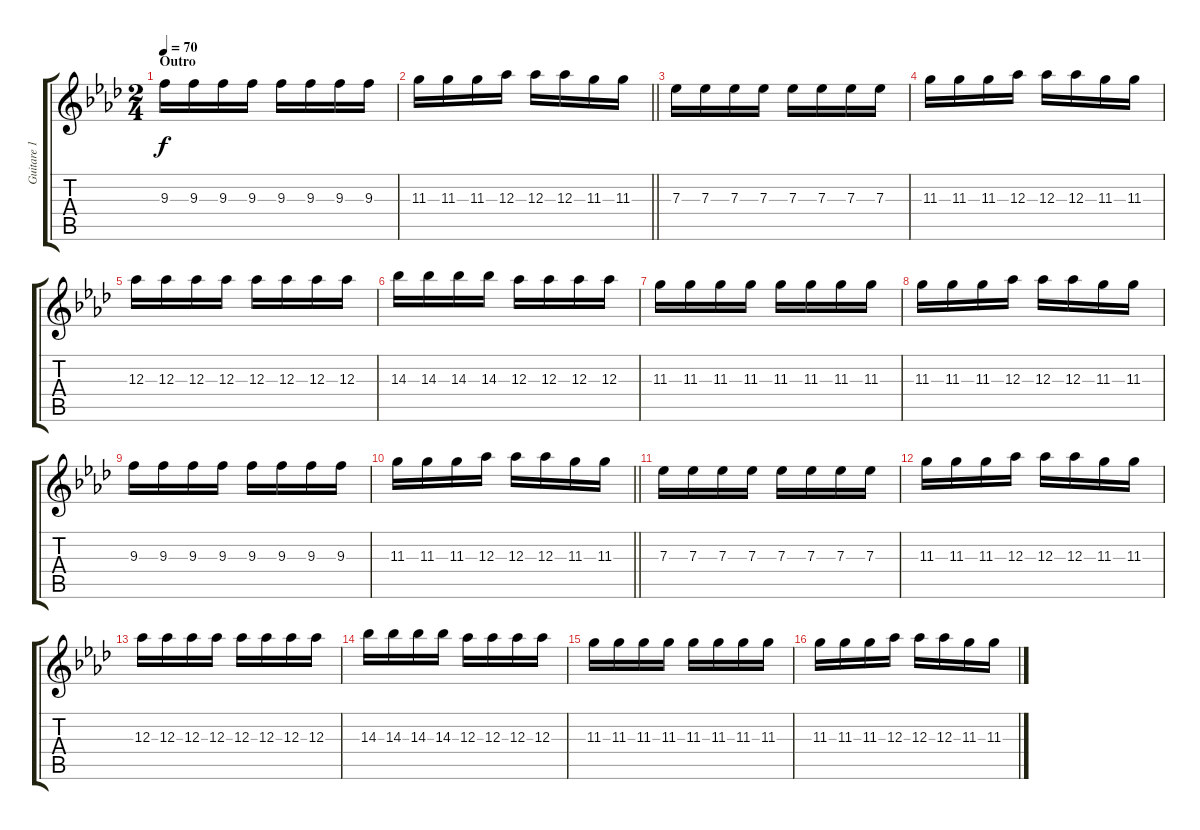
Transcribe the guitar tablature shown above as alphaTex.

\track ("Guitare 1" "Guitare 1") {instrument electricguitarclean}
\staff {score tabs}
\tuning (F4 C4 Ab3 Eb3 Bb2 F2) {hide}
\ts (2 4)
\section ("" "Outro")
\tempo 70
\clef g2
\ks fminor
9.3.16{dy f volume 11 balance 5} 9.3.16 9.3.16 9.3.16 9.3.16 9.3.16 9.3.16 9.3.16 |
\barLineRight lightlight
11.3.16 11.3.16 11.3.16 12.3.16 12.3.16 12.3.16 11.3.16 11.3.16 |
7.3.16 7.3.16 7.3.16 7.3.16 7.3.16 7.3.16 7.3.16 7.3.16 |
11.3.16 11.3.16 11.3.16 12.3.16 12.3.16 12.3.16 11.3.16 11.3.16 |
12.3.16 12.3.16 12.3.16 12.3.16 12.3.16 12.3.16 12.3.16 12.3.16 |
14.3.16 14.3.16 14.3.16 14.3.16 12.3.16 12.3.16 12.3.16 12.3.16 |
11.3.16 11.3.16 11.3.16 11.3.16 11.3.16 11.3.16 11.3.16 11.3.16 |
11.3.16 11.3.16 11.3.16 12.3.16 12.3.16 12.3.16 11.3.16 11.3.16 |
9.3.16 9.3.16 9.3.16 9.3.16 9.3.16 9.3.16 9.3.16 9.3.16 |
\barLineRight lightlight
11.3.16 11.3.16 11.3.16 12.3.16 12.3.16 12.3.16 11.3.16 11.3.16 |
7.3.16 7.3.16 7.3.16 7.3.16 7.3.16 7.3.16 7.3.16 7.3.16 |
11.3.16 11.3.16 11.3.16 12.3.16 12.3.16 12.3.16 11.3.16 11.3.16 |
12.3.16 12.3.16 12.3.16 12.3.16 12.3.16 12.3.16 12.3.16 12.3.16 |
14.3.16 14.3.16 14.3.16 14.3.16 12.3.16 12.3.16 12.3.16 12.3.16 |
11.3.16 11.3.16 11.3.16 11.3.16 11.3.16 11.3.16 11.3.16 11.3.16 |
11.3.16 11.3.16 11.3.16 12.3.16 12.3.16 12.3.16 11.3.16 11.3.16
